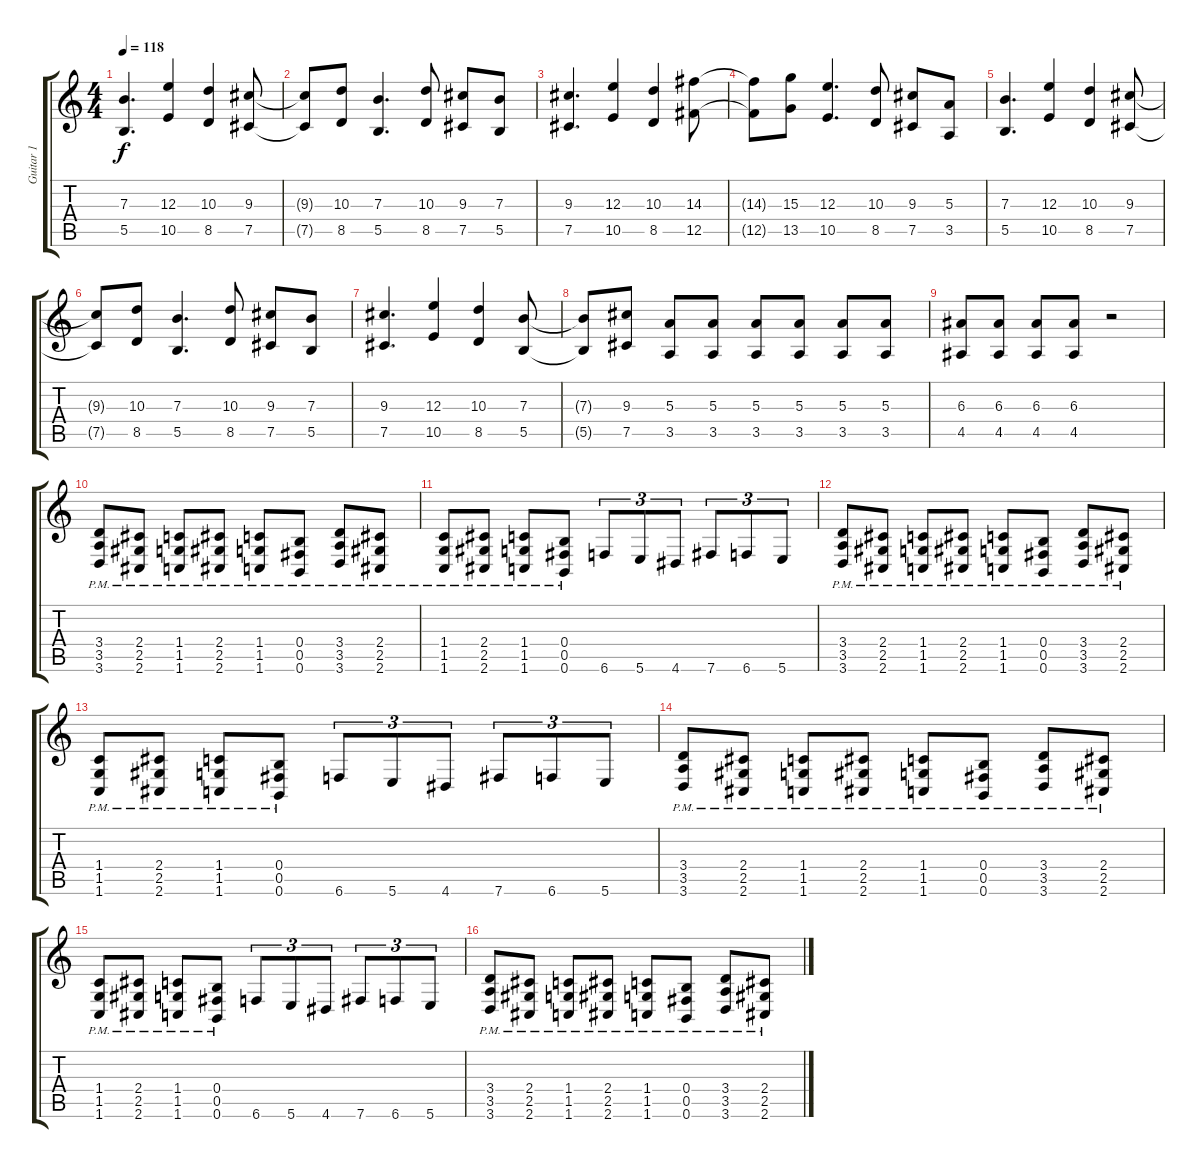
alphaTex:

\track ("Guitar 1" "Guitar 1") {instrument electricguitarclean}
\staff {score tabs}
\tuning (Db4 Ab3 E3 B2 Gb2 B1) {hide}
\ts (4 4)
\tempo 118
\clef g2
\ks c
(7.3 5.5).4{d dy f} (12.3 10.5).4 (10.3 8.5).4 (9.3 7.5).8 |
(9.3{t} 7.5{t}).8 (10.3 8.5).8 (7.3 5.5).4{d} (10.3 8.5).8 (9.3 7.5).8 (7.3 5.5).8 |
(9.3 7.5).4{d} (12.3 10.5).4 (10.3 8.5).4 (14.3 12.5).8 |
(14.3{t} 12.5{t}).8 (15.3 13.5).8 (12.3 10.5).4{d} (10.3 8.5).8 (9.3 7.5).8 (5.3 3.5).8 |
(7.3 5.5).4{d} (12.3 10.5).4 (10.3 8.5).4 (9.3 7.5).8 |
(9.3{t} 7.5{t}).8 (10.3 8.5).8 (7.3 5.5).4{d} (10.3 8.5).8 (9.3 7.5).8 (7.3 5.5).8 |
(9.3 7.5).4{d} (12.3 10.5).4 (10.3 8.5).4 (7.3 5.5).8 |
(7.3{t} 5.5{t}).8 (9.3 7.5).8 (5.3 3.5).8 (5.3 3.5).8 (5.3 3.5).8 (5.3 3.5).8 (5.3 3.5).8 (5.3 3.5).8 |
(6.3 4.5).8 (6.3 4.5).8 (6.3 4.5).8 (6.3 4.5).8 r.2 |
(3.4{pm} 3.5{pm} 3.6{pm}).8 (2.4{pm} 2.5{pm} 2.6{pm}).8 (1.4{pm} 1.5{pm} 1.6{pm}).8 (2.4{pm} 2.5{pm} 2.6{pm}).8 (1.4{pm} 1.5{pm} 1.6{pm}).8 (0.4{pm} 0.5{pm} 0.6{pm}).8 (3.4{pm} 3.5{pm} 3.6{pm}).8 (2.4{pm} 2.5{pm} 2.6{pm}).8 |
(1.4{pm} 1.5{pm} 1.6{pm}).8 (2.4{pm} 2.5{pm} 2.6{pm}).8 (1.4{pm} 1.5{pm} 1.6{pm}).8 (0.4{pm} 0.5{pm} 0.6{pm}).8 6.6.8{tu (3 2)} 5.6.8{tu (3 2)} 4.6.8{tu (3 2)} 7.6.8{tu (3 2)} 6.6.8{tu (3 2)} 5.6.8{tu (3 2)} |
(3.4{pm} 3.5{pm} 3.6{pm}).8 (2.4{pm} 2.5{pm} 2.6{pm}).8 (1.4{pm} 1.5{pm} 1.6{pm}).8 (2.4{pm} 2.5{pm} 2.6{pm}).8 (1.4{pm} 1.5{pm} 1.6{pm}).8 (0.4{pm} 0.5{pm} 0.6{pm}).8 (3.4{pm} 3.5{pm} 3.6{pm}).8 (2.4{pm} 2.5{pm} 2.6{pm}).8 |
(1.4{pm} 1.5{pm} 1.6{pm}).8 (2.4{pm} 2.5{pm} 2.6{pm}).8 (1.4{pm} 1.5{pm} 1.6{pm}).8 (0.4{pm} 0.5{pm} 0.6{pm}).8 6.6.8{tu (3 2)} 5.6.8{tu (3 2)} 4.6.8{tu (3 2)} 7.6.8{tu (3 2)} 6.6.8{tu (3 2)} 5.6.8{tu (3 2)} |
(3.4{pm} 3.5{pm} 3.6{pm}).8 (2.4{pm} 2.5{pm} 2.6{pm}).8 (1.4{pm} 1.5{pm} 1.6{pm}).8 (2.4{pm} 2.5{pm} 2.6{pm}).8 (1.4{pm} 1.5{pm} 1.6{pm}).8 (0.4{pm} 0.5{pm} 0.6{pm}).8 (3.4{pm} 3.5{pm} 3.6{pm}).8 (2.4{pm} 2.5{pm} 2.6{pm}).8 |
(1.4{pm} 1.5{pm} 1.6{pm}).8 (2.4{pm} 2.5{pm} 2.6{pm}).8 (1.4{pm} 1.5{pm} 1.6{pm}).8 (0.4{pm} 0.5{pm} 0.6{pm}).8 6.6.8{tu (3 2)} 5.6.8{tu (3 2)} 4.6.8{tu (3 2)} 7.6.8{tu (3 2)} 6.6.8{tu (3 2)} 5.6.8{tu (3 2)} |
(3.4{pm} 3.5{pm} 3.6{pm}).8 (2.4{pm} 2.5{pm} 2.6{pm}).8 (1.4{pm} 1.5{pm} 1.6{pm}).8 (2.4{pm} 2.5{pm} 2.6{pm}).8 (1.4{pm} 1.5{pm} 1.6{pm}).8 (0.4{pm} 0.5{pm} 0.6{pm}).8 (3.4{pm} 3.5{pm} 3.6{pm}).8 (2.4{pm} 2.5{pm} 2.6{pm}).8
